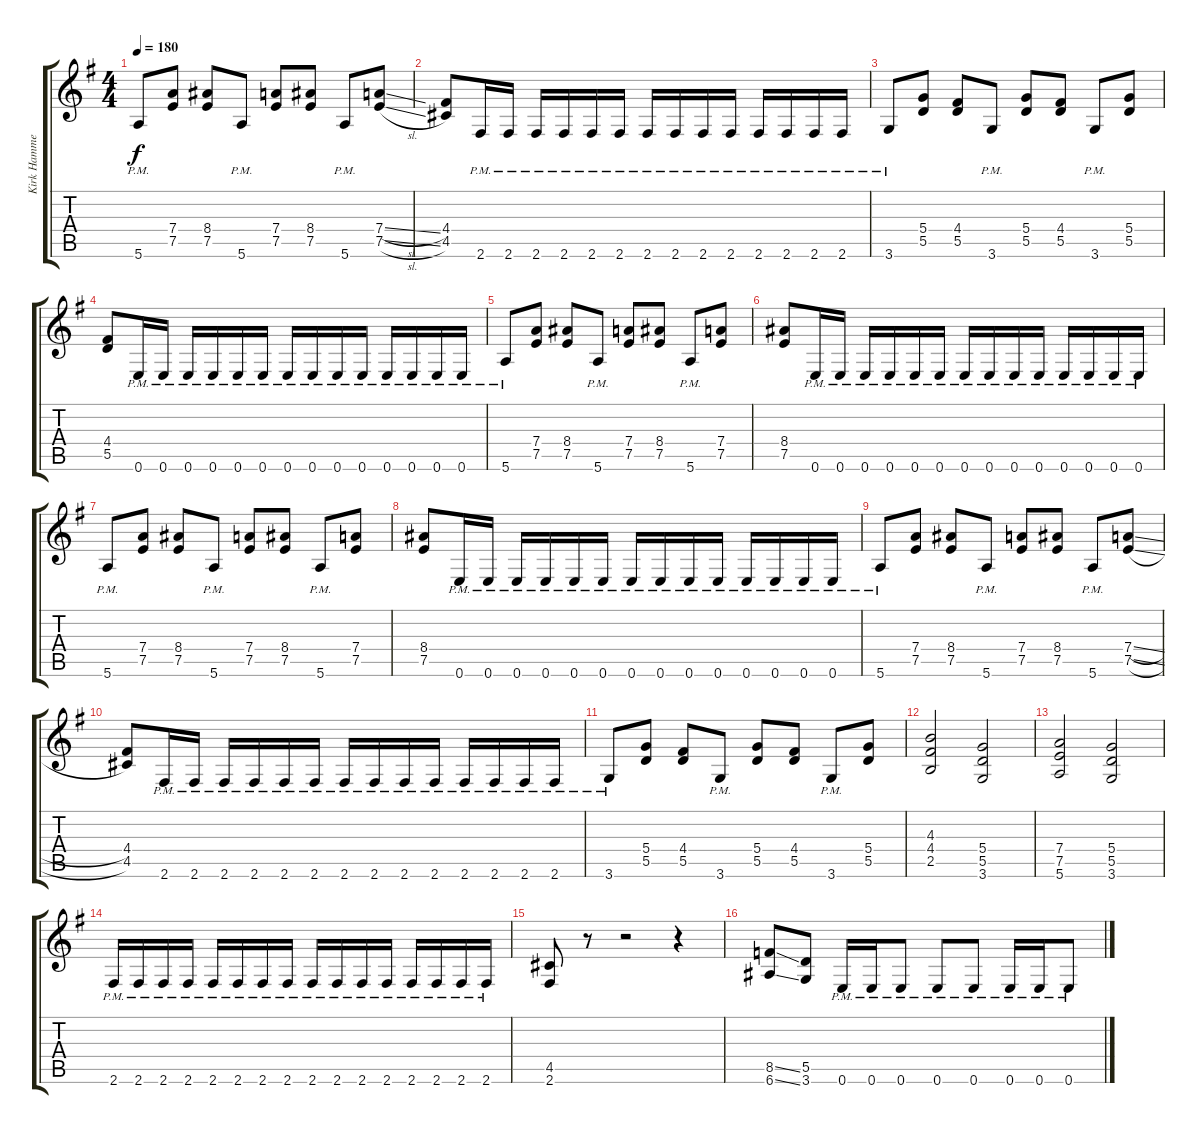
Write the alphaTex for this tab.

\track ("Kirk Hammett" "Kirk Hamme") {instrument distortionguitar}
\staff {score tabs}
\tuning (E4 B3 G3 D3 A2 E2) {hide}
\ts (4 4)
\tempo 180
\clef g2
\ks eminor
5.6{pm}.8{dy f} (7.4 7.5).8 (8.4 7.5).8 5.6{pm}.8 (7.4 7.5).8 (8.4 7.5).8 5.6{pm}.8 (7.4{sl} 7.5{sl}).8 |
(4.4 4.5).8 2.6{pm}.16 2.6{pm}.16 2.6{pm}.16 2.6{pm}.16 2.6{pm}.16 2.6{pm}.16 2.6{pm}.16 2.6{pm}.16 2.6{pm}.16 2.6{pm}.16 2.6{pm}.16 2.6{pm}.16 2.6{pm}.16 2.6{pm}.16 |
3.6{pm}.8 (5.4 5.5).8 (4.4 5.5).8 3.6{pm}.8 (5.4 5.5).8 (4.4 5.5).8 3.6{pm}.8 (5.4 5.5).8 |
(4.4 5.5).8 0.6{pm}.16 0.6{pm}.16 0.6{pm}.16 0.6{pm}.16 0.6{pm}.16 0.6{pm}.16 0.6{pm}.16 0.6{pm}.16 0.6{pm}.16 0.6{pm}.16 0.6{pm}.16 0.6{pm}.16 0.6{pm}.16 0.6{pm}.16 |
5.6{pm}.8 (7.4 7.5).8 (8.4 7.5).8 5.6{pm}.8 (7.4 7.5).8 (8.4 7.5).8 5.6{pm}.8 (7.4 7.5).8 |
(8.4 7.5).8 0.6{pm}.16 0.6{pm}.16 0.6{pm}.16 0.6{pm}.16 0.6{pm}.16 0.6{pm}.16 0.6{pm}.16 0.6{pm}.16 0.6{pm}.16 0.6{pm}.16 0.6{pm}.16 0.6{pm}.16 0.6{pm}.16 0.6{pm}.16 |
5.6{pm}.8 (7.4 7.5).8 (8.4 7.5).8 5.6{pm}.8 (7.4 7.5).8 (8.4 7.5).8 5.6{pm}.8 (7.4 7.5).8 |
(8.4 7.5).8 0.6{pm}.16 0.6{pm}.16 0.6{pm}.16 0.6{pm}.16 0.6{pm}.16 0.6{pm}.16 0.6{pm}.16 0.6{pm}.16 0.6{pm}.16 0.6{pm}.16 0.6{pm}.16 0.6{pm}.16 0.6{pm}.16 0.6{pm}.16 |
5.6{pm}.8 (7.4 7.5).8 (8.4 7.5).8 5.6{pm}.8 (7.4 7.5).8 (8.4 7.5).8 5.6{pm}.8 (7.4{sl} 7.5{sl}).8 |
(4.4 4.5).8 2.6{pm}.16 2.6{pm}.16 2.6{pm}.16 2.6{pm}.16 2.6{pm}.16 2.6{pm}.16 2.6{pm}.16 2.6{pm}.16 2.6{pm}.16 2.6{pm}.16 2.6{pm}.16 2.6{pm}.16 2.6{pm}.16 2.6{pm}.16 |
3.6{pm}.8 (5.4 5.5).8 (4.4 5.5).8 3.6{pm}.8 (5.4 5.5).8 (4.4 5.5).8 3.6{pm}.8 (5.4 5.5).8 |
(4.3 4.4 2.5).2 (5.4 5.5 3.6).2 |
(7.4 7.5 5.6).2 (5.4 5.5 3.6).2 |
2.6{pm}.16 2.6{pm}.16 2.6{pm}.16 2.6{pm}.16 2.6{pm}.16 2.6{pm}.16 2.6{pm}.16 2.6{pm}.16 2.6{pm}.16 2.6{pm}.16 2.6{pm}.16 2.6{pm}.16 2.6{pm}.16 2.6{pm}.16 2.6{pm}.16 2.6{pm}.16 |
(4.5 2.6).8 r.8 r.2 r.4 |
(8.5{ss} 6.6{ss}).8 (5.5 3.6).8 0.6{pm}.16 0.6{pm}.16 0.6{pm}.8 0.6{pm}.8 0.6{pm}.8 0.6{pm}.16 0.6{pm}.16 0.6{pm}.8
